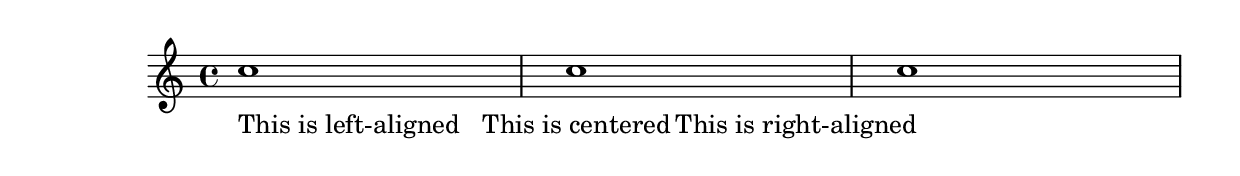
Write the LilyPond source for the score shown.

%% Do not edit this file; it is automatically
%% generated from LSR http://lsr.dsi.unimi.it
%% This file is in the public domain.
\version "2.13.10"

\header {
  lsrtags = "text, vocal-music"

%% Translation of GIT committish: 341940d3830b59f93a80131471d622c2818afddb
  texidoces = "
La alineación horizontal de la letra se puede ajustar sobreescribiendo
la propiedad @code{self-alignment-X} del objeto @code{LyricText}.
@code{#-1} es izquierda, @code{#0} es centrado y @code{#1} es derecha;
sin embargo, puede usar también @code{#LEFT}, @code{#CENTER} y
@code{#RIGHT}.

"
  doctitlees = "Alineación de la letra"

  texidoc = "
Horizontal alignment for lyrics cam be set by overriding the
@code{self-alignment-X} property of the @code{LyricText} object.
@code{#-1} is left, @code{#0} is center and @code{#1} is right;
however, you can use @code{#LEFT}, @code{#CENTER} and @code{#RIGHT} as
well.

"
  doctitle = "Lyrics alignment"
} % begin verbatim

\layout { ragged-right = ##f }
\relative c'' {
  c1
  c1
  c1
}
\addlyrics {
  \once \override LyricText #'self-alignment-X = #LEFT
  "This is left-aligned"
  \once \override LyricText #'self-alignment-X = #CENTER
  "This is centered"
  \once \override LyricText #'self-alignment-X = #1
  "This is right-aligned"
}

